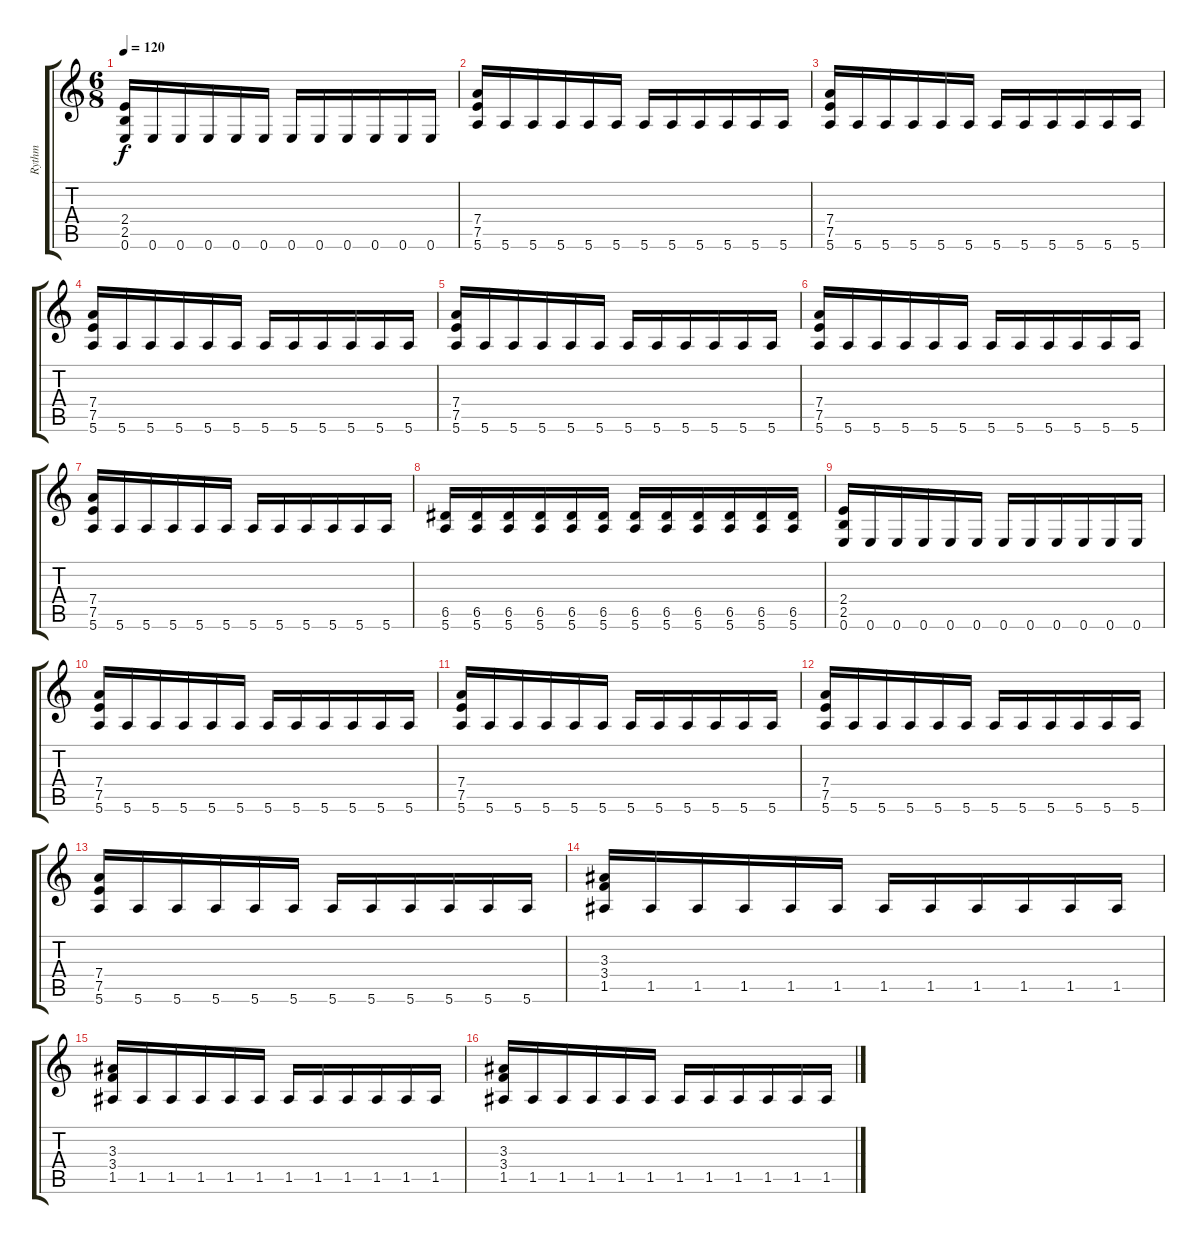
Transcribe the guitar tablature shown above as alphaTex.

\track ("Rythm" "Rythm") {instrument distortionguitar}
\staff {score tabs}
\tuning (E4 B3 G3 D3 A2 E2) {hide}
\ts (6 8)
\tempo 120
\clef g2
\ks c
(2.4 2.5 0.6).16{dy f} 0.6.16 0.6.16 0.6.16 0.6.16 0.6.16 0.6.16 0.6.16 0.6.16 0.6.16 0.6.16 0.6.16 |
(7.4 7.5 5.6).16 5.6.16 5.6.16 5.6.16 5.6.16 5.6.16 5.6.16 5.6.16 5.6.16 5.6.16 5.6.16 5.6.16 |
(7.4 7.5 5.6).16 5.6.16 5.6.16 5.6.16 5.6.16 5.6.16 5.6.16 5.6.16 5.6.16 5.6.16 5.6.16 5.6.16 |
(7.4 7.5 5.6).16 5.6.16 5.6.16 5.6.16 5.6.16 5.6.16 5.6.16 5.6.16 5.6.16 5.6.16 5.6.16 5.6.16 |
(7.4 7.5 5.6).16 5.6.16 5.6.16 5.6.16 5.6.16 5.6.16 5.6.16 5.6.16 5.6.16 5.6.16 5.6.16 5.6.16 |
(7.4 7.5 5.6).16 5.6.16 5.6.16 5.6.16 5.6.16 5.6.16 5.6.16 5.6.16 5.6.16 5.6.16 5.6.16 5.6.16 |
(7.4 7.5 5.6).16 5.6.16 5.6.16 5.6.16 5.6.16 5.6.16 5.6.16 5.6.16 5.6.16 5.6.16 5.6.16 5.6.16 |
(6.5 5.6).16 (6.5 5.6).16 (6.5 5.6).16 (6.5 5.6).16 (6.5 5.6).16 (6.5 5.6).16 (6.5 5.6).16 (6.5 5.6).16 (6.5 5.6).16 (6.5 5.6).16 (6.5 5.6).16 (6.5 5.6).16 |
(2.4 2.5 0.6).16 0.6.16 0.6.16 0.6.16 0.6.16 0.6.16 0.6.16 0.6.16 0.6.16 0.6.16 0.6.16 0.6.16 |
(7.4 7.5 5.6).16 5.6.16 5.6.16 5.6.16 5.6.16 5.6.16 5.6.16 5.6.16 5.6.16 5.6.16 5.6.16 5.6.16 |
(7.4 7.5 5.6).16 5.6.16 5.6.16 5.6.16 5.6.16 5.6.16 5.6.16 5.6.16 5.6.16 5.6.16 5.6.16 5.6.16 |
(7.4 7.5 5.6).16 5.6.16 5.6.16 5.6.16 5.6.16 5.6.16 5.6.16 5.6.16 5.6.16 5.6.16 5.6.16 5.6.16 |
(7.4 7.5 5.6).16 5.6.16 5.6.16 5.6.16 5.6.16 5.6.16 5.6.16 5.6.16 5.6.16 5.6.16 5.6.16 5.6.16 |
(3.3 3.4 1.5).16 1.5.16 1.5.16 1.5.16 1.5.16 1.5.16 1.5.16 1.5.16 1.5.16 1.5.16 1.5.16 1.5.16 |
(3.3 3.4 1.5).16 1.5.16 1.5.16 1.5.16 1.5.16 1.5.16 1.5.16 1.5.16 1.5.16 1.5.16 1.5.16 1.5.16 |
(3.3 3.4 1.5).16 1.5.16 1.5.16 1.5.16 1.5.16 1.5.16 1.5.16 1.5.16 1.5.16 1.5.16 1.5.16 1.5.16
